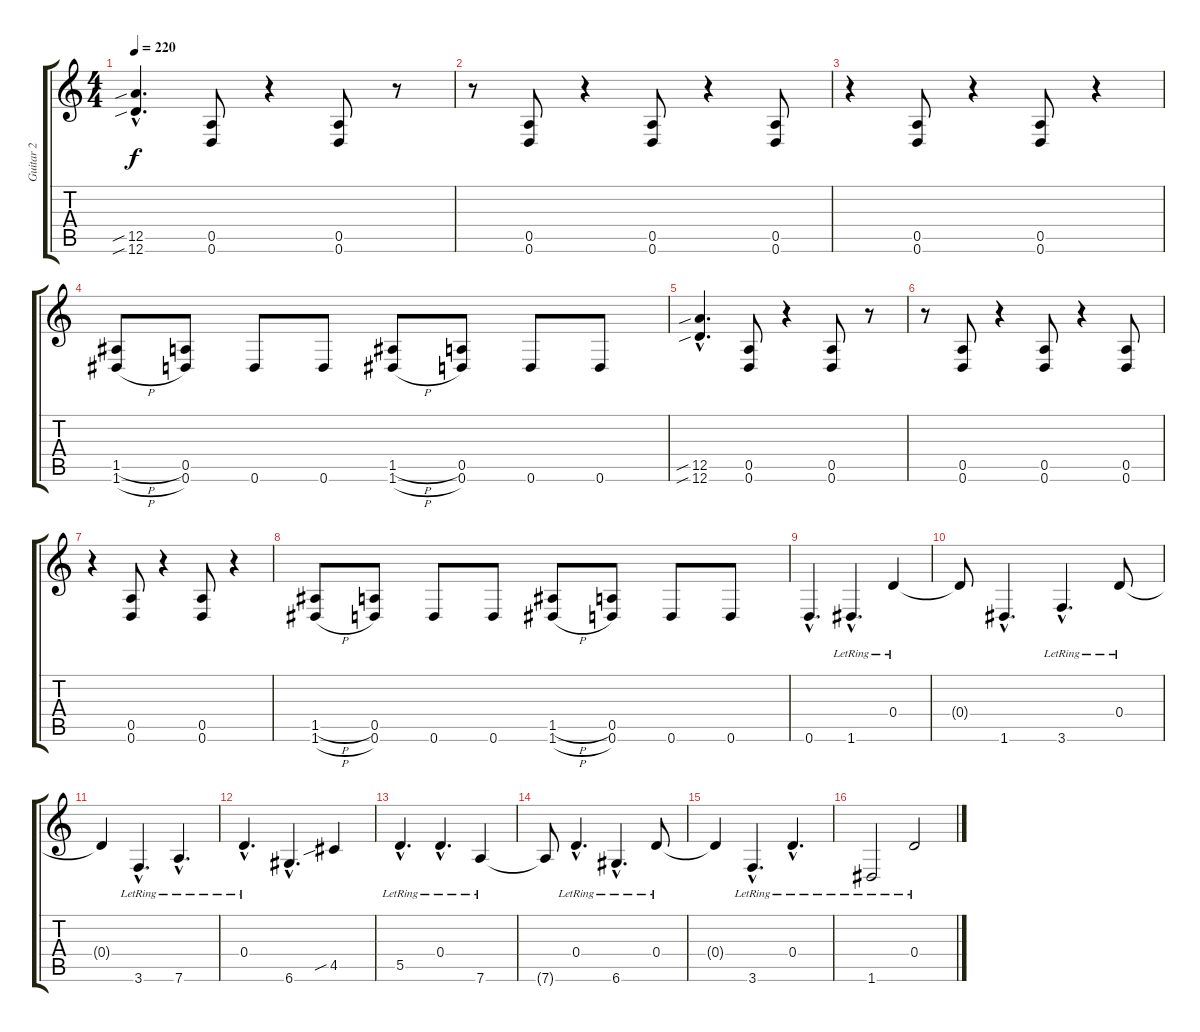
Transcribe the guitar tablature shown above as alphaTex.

\track ("Guitar 2" "Guitar 2") {instrument distortionguitar}
\staff {score tabs}
\tuning (E4 B3 G3 D3 A2 D2) {hide}
\ts (4 4)
\tempo 220
\clef g2
\ks c
(12.5{sib hac} 12.6{sib hac}).4{d dy f} (0.5 0.6).8 r.4 (0.5 0.6).8 r.8 |
r.8 (0.5 0.6).8 r.4 (0.5 0.6).8 r.4 (0.5 0.6).8 |
r.4 (0.5 0.6).8 r.4 (0.5 0.6).8 r.4 |
(1.5{h} 1.6{h}).8 (0.5 0.6).8 0.6.8 0.6.8 (1.5{h} 1.6{h}).8 (0.5 0.6).8 0.6.8 0.6.8 |
(12.5{sib hac} 12.6{sib hac}).4{d} (0.5 0.6).8 r.4 (0.5 0.6).8 r.8 |
r.8 (0.5 0.6).8 r.4 (0.5 0.6).8 r.4 (0.5 0.6).8 |
r.4 (0.5 0.6).8 r.4 (0.5 0.6).8 r.4 |
(1.5{h} 1.6{h}).8 (0.5 0.6).8 0.6.8 0.6.8 (1.5{h} 1.6{h}).8 (0.5 0.6).8 0.6.8 0.6.8 |
0.6{hac}.4{d} 1.6{hac lr}.4{d} 0.4{lr}.4 |
0.4{t}.8 1.6{hac}.4{d} 3.6{hac lr}.4{d} 0.4{lr}.8 |
0.4{t}.4 3.6{hac lr}.4{d} 7.6{hac lr}.4{d} |
0.4{hac lr}.4{d} 6.6{hac}.4{d} 4.5{sib}.4 |
5.5{hac lr}.4{d} 0.4{hac lr}.4{d} 7.6{lr}.4 |
7.6{t}.8 0.4{hac lr}.4{d} 6.6{hac lr}.4{d} 0.4{lr}.8 |
0.4{t}.4 3.6{hac lr}.4{d} 0.4{hac lr}.4{d} |
1.6{lr}.2 0.4{lr}.2
